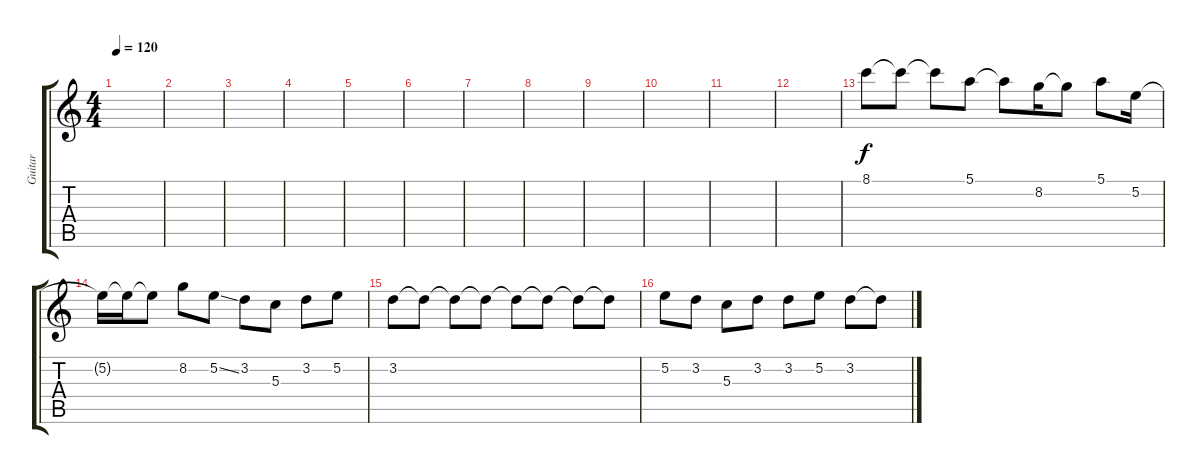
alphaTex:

\track ("Guitar" "Guitar") {instrument electricguitarclean}
\staff {score tabs}
\tuning (E4 B3 G3 D3 A2 E2) {hide}
\ts (4 4)
\tempo 120
\clef g2
\ks c
|
|
|
|
|
|
|
|
|
|
|
|
8.1.8 8.1{t}.8 8.1{t}.8 5.1.8 5.1{t}.8 8.2.16 8.2{t}.8 5.1.8 5.2.16 |
5.2{t}.16 5.2{t}.16 5.2{t}.8 8.2.8 5.2{ss}.8 3.2.8 5.3.8 3.2.8 5.2.8 |
3.2.8 3.2{t}.8 3.2{t}.8 3.2{t}.8 3.2{t}.8 3.2{t}.8 3.2{t}.8 3.2{t}.8 |
5.2.8 3.2.8 5.3.8 3.2.8 3.2.8 5.2.8 3.2.8 3.2{t}.8
